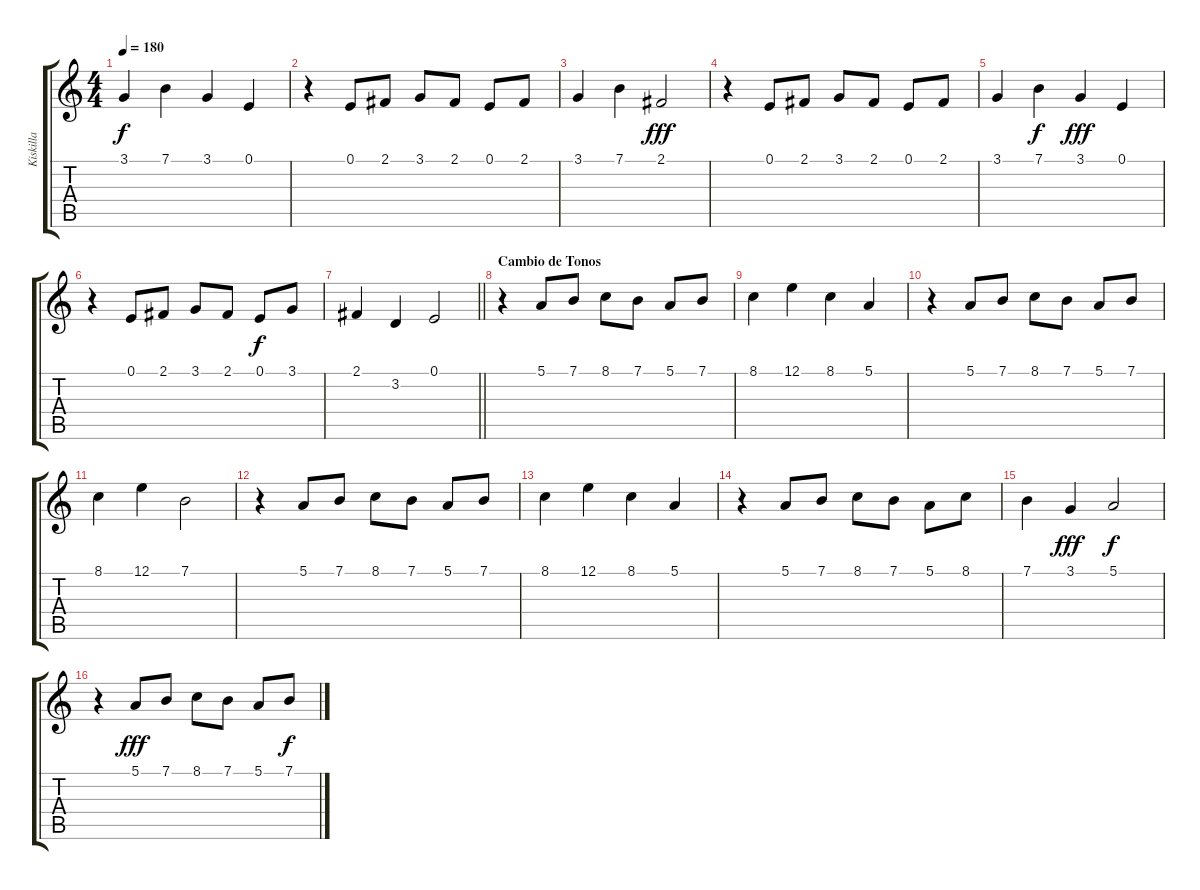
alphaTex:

\track ("Kiskilla" "Kiskilla") {instrument acousticgrandpiano}
\staff {score tabs}
\tuning (E4 B3 G3 D3 A2 E2) {hide}
\ts (4 4)
\tempo 180
\clef g2
\ks c
3.1.4{dy f} 7.1.4 3.1.4 0.1.4 |
r.4 0.1.8 2.1.8 3.1.8 2.1.8 0.1.8 2.1.8 |
3.1.4 7.1.4 2.1.2{dy fff} |
r.4 0.1.8 2.1.8 3.1.8 2.1.8 0.1.8 2.1.8 |
3.1.4 7.1.4{dy f} 3.1.4{dy fff} 0.1.4 |
r.4 0.1.8 2.1.8 3.1.8 2.1.8 0.1.8{dy f} 3.1.8 |
\barLineRight lightlight
2.1.4 3.2.4 0.1.2 |
\section ("" "Cambio de Tonos")
r.4 5.1.8 7.1.8 8.1.8 7.1.8 5.1.8 7.1.8 |
8.1.4 12.1.4 8.1.4 5.1.4 |
r.4 5.1.8 7.1.8 8.1.8 7.1.8 5.1.8 7.1.8 |
8.1.4 12.1.4 7.1.2 |
r.4 5.1.8{volume 12} 7.1.8 8.1.8 7.1.8 5.1.8 7.1.8 |
8.1.4 12.1.4 8.1.4 5.1.4 |
r.4 5.1.8 7.1.8 8.1.8 7.1.8 5.1.8 8.1.8 |
7.1.4 3.1.4{dy fff} 5.1.2{dy f} |
r.4 5.1.8{dy fff} 7.1.8 8.1.8 7.1.8 5.1.8 7.1.8{dy f}
